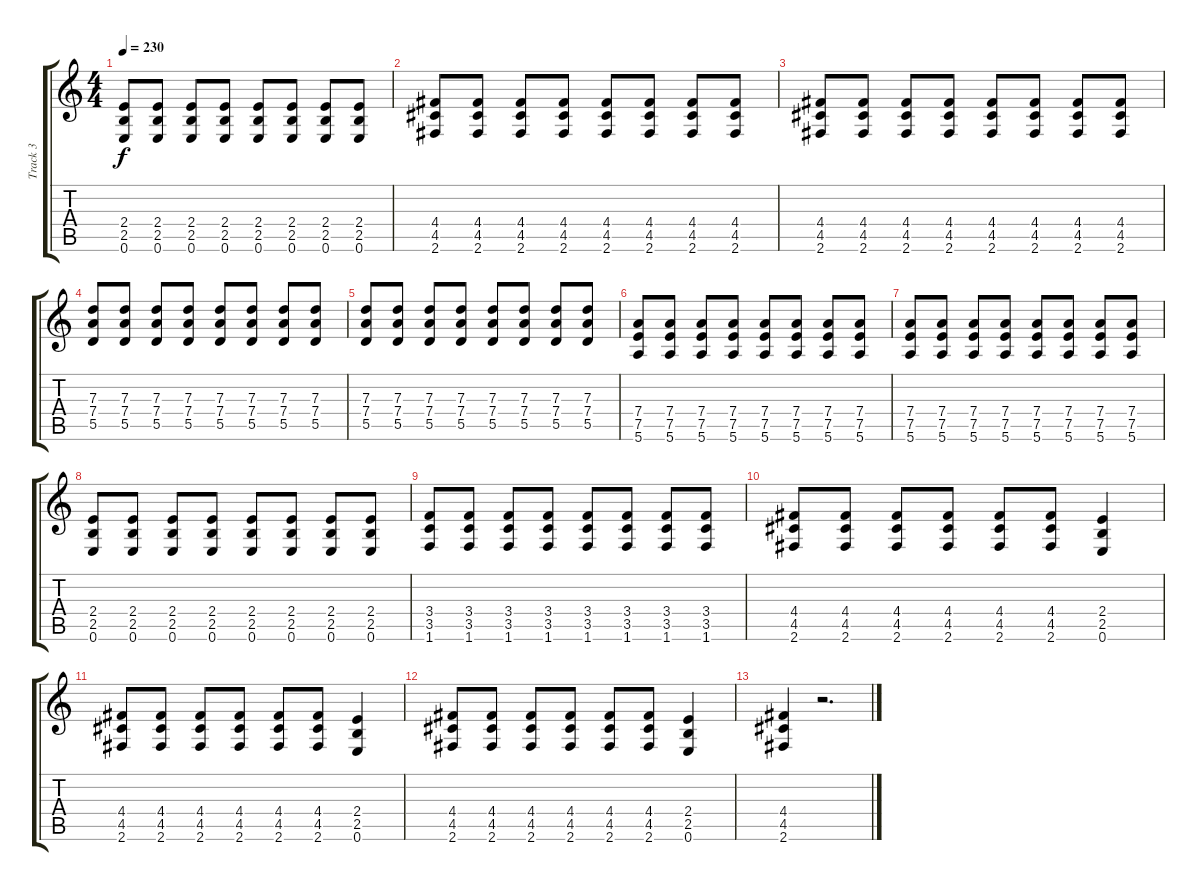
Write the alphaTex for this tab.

\track ("Track 3" "Track 3") {instrument distortionguitar}
\staff {score tabs}
\tuning (E4 B3 G3 D3 A2 E2) {hide}
\ts (4 4)
\tempo 230
\clef g2
\ks c
(2.4 2.5 0.6).8{dy f} (2.4 2.5 0.6).8 (2.4 2.5 0.6).8 (2.4 2.5 0.6).8 (2.4 2.5 0.6).8 (2.4 2.5 0.6).8 (2.4 2.5 0.6).8 (2.4 2.5 0.6).8 |
(4.4 4.5 2.6).8 (4.4 4.5 2.6).8 (4.4 4.5 2.6).8 (4.4 4.5 2.6).8 (4.4 4.5 2.6).8 (4.4 4.5 2.6).8 (4.4 4.5 2.6).8 (4.4 4.5 2.6).8 |
(4.4 4.5 2.6).8 (4.4 4.5 2.6).8 (4.4 4.5 2.6).8 (4.4 4.5 2.6).8 (4.4 4.5 2.6).8 (4.4 4.5 2.6).8 (4.4 4.5 2.6).8 (4.4 4.5 2.6).8 |
(7.3 7.4 5.5).8 (7.3 7.4 5.5).8 (7.3 7.4 5.5).8 (7.3 7.4 5.5).8 (7.3 7.4 5.5).8 (7.3 7.4 5.5).8 (7.3 7.4 5.5).8 (7.3 7.4 5.5).8 |
(7.3 7.4 5.5).8 (7.3 7.4 5.5).8 (7.3 7.4 5.5).8 (7.3 7.4 5.5).8 (7.3 7.4 5.5).8 (7.3 7.4 5.5).8 (7.3 7.4 5.5).8 (7.3 7.4 5.5).8 |
(7.4 7.5 5.6).8 (7.4 7.5 5.6).8 (7.4 7.5 5.6).8 (7.4 7.5 5.6).8 (7.4 7.5 5.6).8 (7.4 7.5 5.6).8 (7.4 7.5 5.6).8 (7.4 7.5 5.6).8 |
(7.4 7.5 5.6).8 (7.4 7.5 5.6).8 (7.4 7.5 5.6).8 (7.4 7.5 5.6).8 (7.4 7.5 5.6).8 (7.4 7.5 5.6).8 (7.4 7.5 5.6).8 (7.4 7.5 5.6).8 |
(2.4 2.5 0.6).8 (2.4 2.5 0.6).8 (2.4 2.5 0.6).8 (2.4 2.5 0.6).8 (2.4 2.5 0.6).8 (2.4 2.5 0.6).8 (2.4 2.5 0.6).8 (2.4 2.5 0.6).8 |
(3.4 3.5 1.6).8 (3.4 3.5 1.6).8 (3.4 3.5 1.6).8 (3.4 3.5 1.6).8 (3.4 3.5 1.6).8 (3.4 3.5 1.6).8 (3.4 3.5 1.6).8 (3.4 3.5 1.6).8 |
(4.4 4.5 2.6).8 (4.4 4.5 2.6).8 (4.4 4.5 2.6).8 (4.4 4.5 2.6).8 (4.4 4.5 2.6).8 (4.4 4.5 2.6).8 (2.4 2.5 0.6).4 |
(4.4 4.5 2.6).8 (4.4 4.5 2.6).8 (4.4 4.5 2.6).8 (4.4 4.5 2.6).8 (4.4 4.5 2.6).8 (4.4 4.5 2.6).8 (2.4 2.5 0.6).4 |
(4.4 4.5 2.6).8 (4.4 4.5 2.6).8 (4.4 4.5 2.6).8 (4.4 4.5 2.6).8 (4.4 4.5 2.6).8 (4.4 4.5 2.6).8 (2.4 2.5 0.6).4 |
(4.4 4.5 2.6).4 r.2{d}
